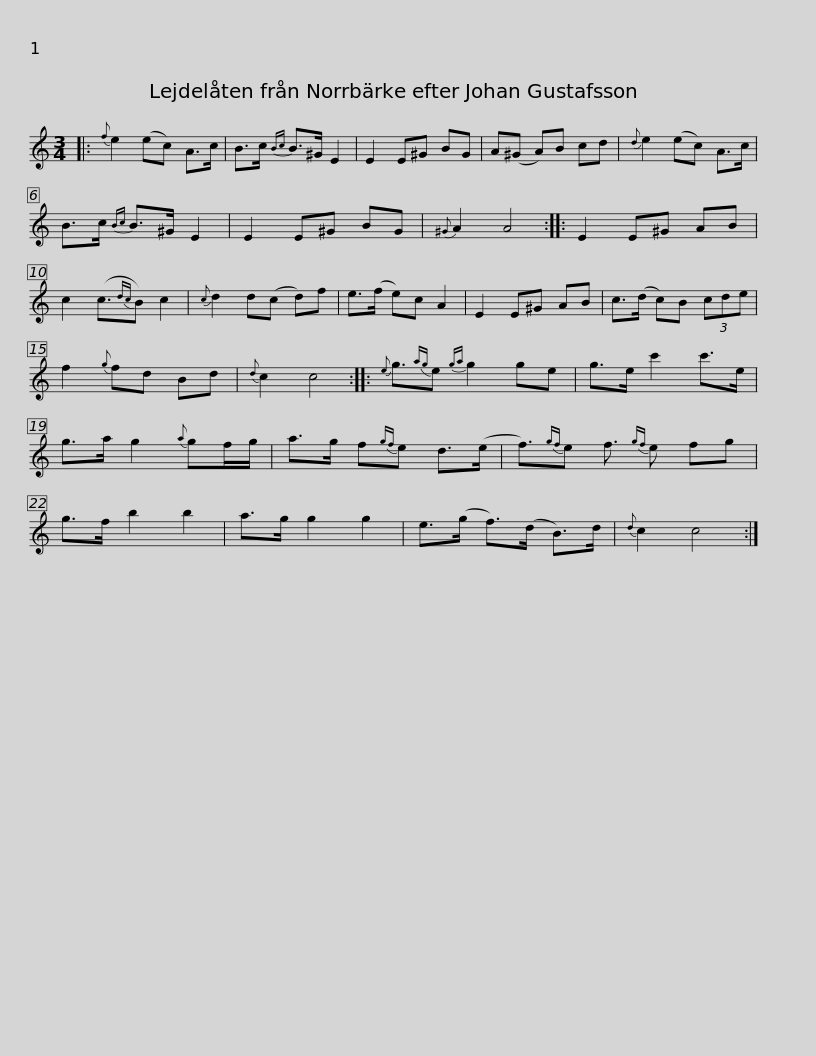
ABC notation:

X:1
L:1/8
M:3/4
I:linebreak $
K:C
V:1 treble
V:1
|:{f} e2 (ec) A>c | B>c{Bc} B>^G E2 | E2 E^G BG | A(^G A)B cd |{d} e2 (ec) A>c | %5
 B>c{Bc} B>^G E2 |$ E2 E^G BG |{^G} A2 A4 :: E2 E^G AB | c2 (c3/2{dc}B) c2 | %10
{c} d2 d(c d)f | e>(f e)c A2 | E2 E^G AB |$ c>(d c)B (3cde | f2{g} fd Bd | %15
{d} c2 c4 ::{e} g3/2{ag}e{ga} g2 ge | g>e c'2 c'>e | g>a g2{a} gf/g/ |$ a>g f{gf}e d>(e | %20
 f3/2){gf}e f3/2{gf} e fg | g>f b2 b2 | a>g g2 g2 | e>(g f>)(d B>)d |{d} c2 c4 :| %25
